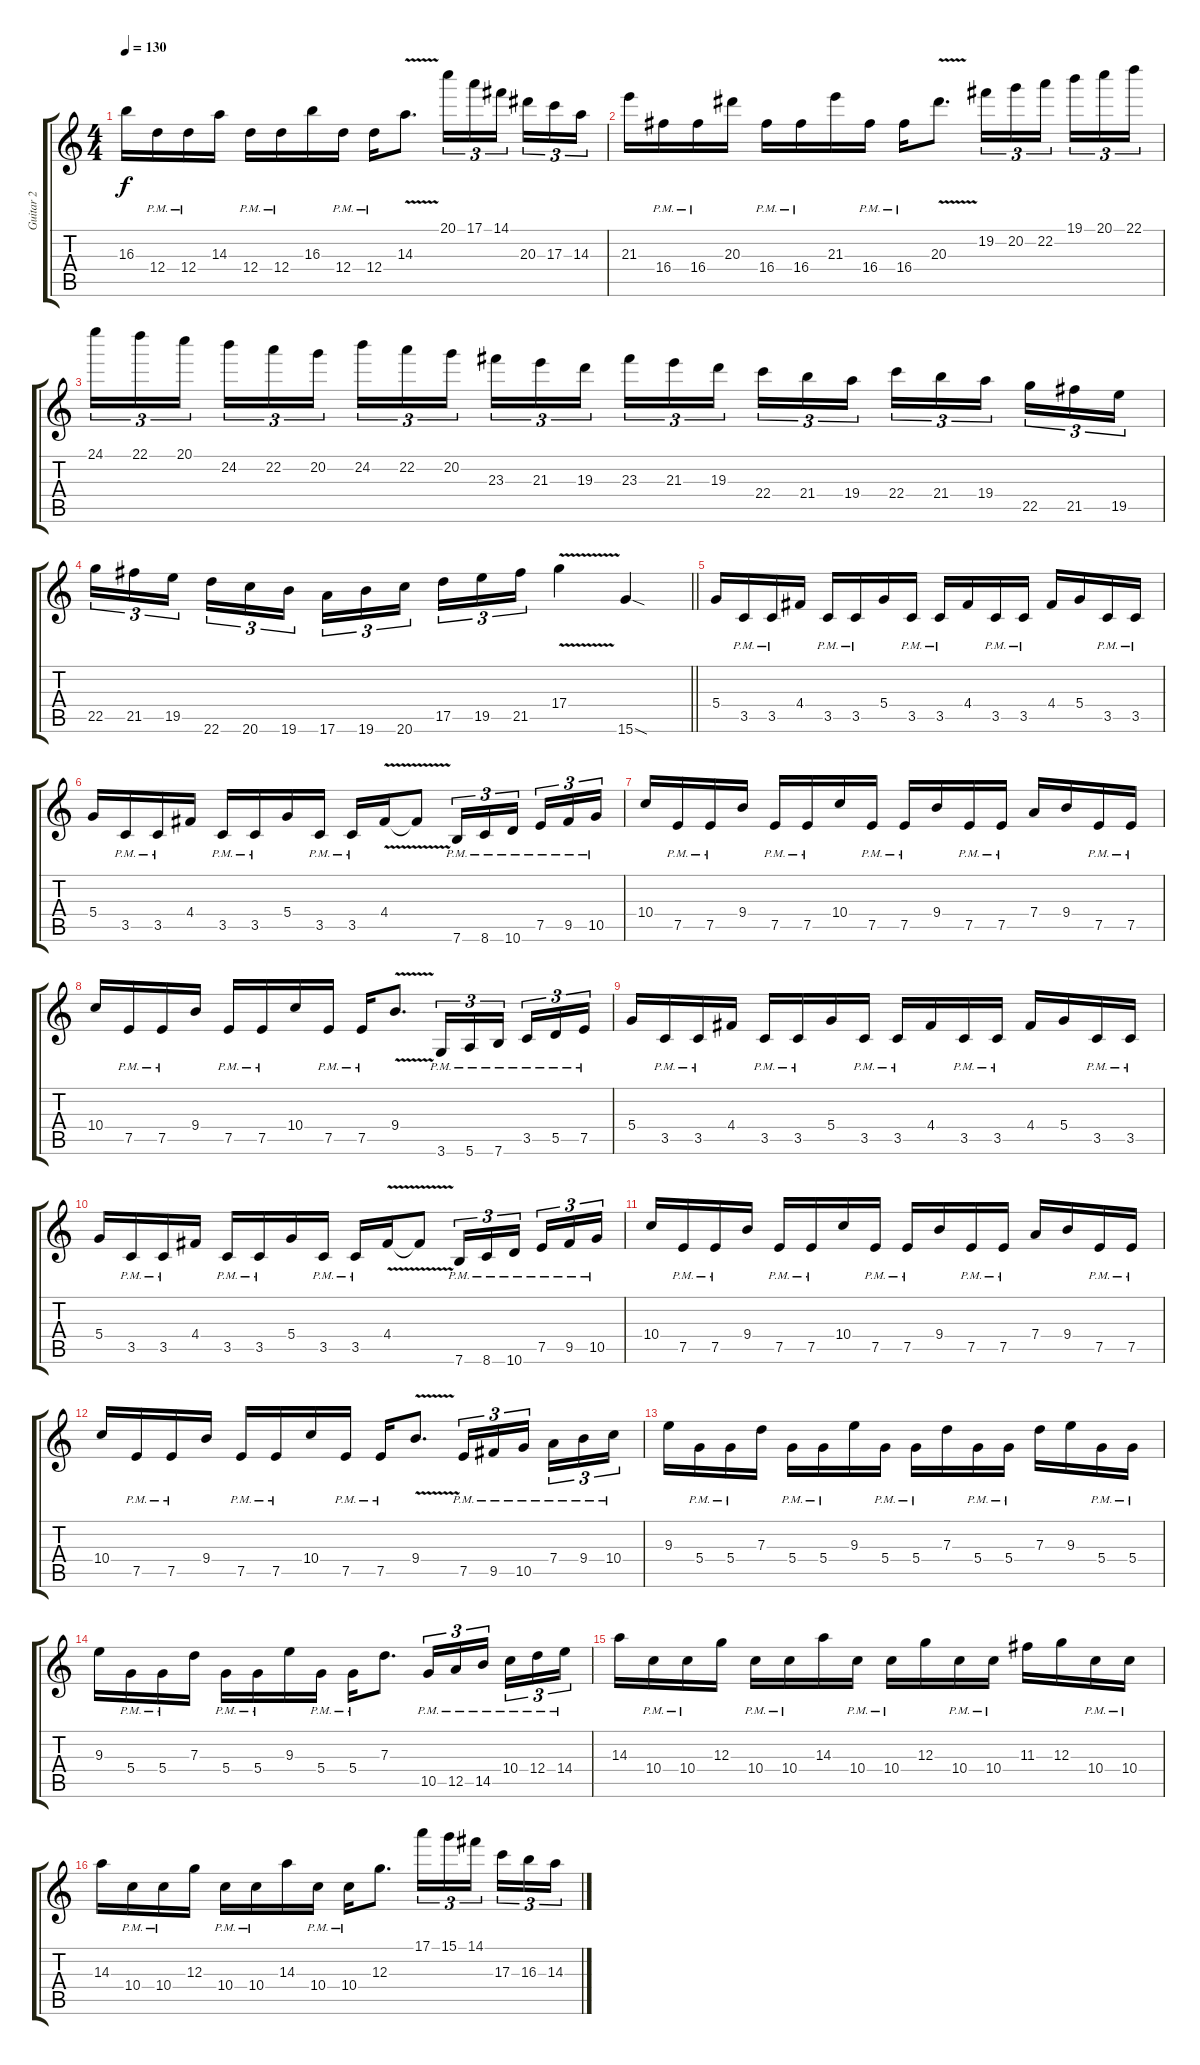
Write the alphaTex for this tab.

\track ("Guitar 2" "Guitar 2") {instrument distortionguitar}
\staff {score tabs}
\tuning (E4 B3 G3 D3 A2 E2) {hide}
\ts (4 4)
\tempo 130
\clef g2
\ks c
16.3.16{dy f} 12.4{pm}.16 12.4{pm}.16 14.3.16 12.4{pm}.16 12.4{pm}.16 16.3.16 12.4{pm}.16 12.4{pm}.16 14.3{v}.8{d} 20.1.16{tu (3 2)} 17.1.16{tu (3 2)} 14.1.16{tu (3 2) beam splitsecondary} 20.3.16{tu (3 2)} 17.3.16{tu (3 2)} 14.3.16{tu (3 2)} |
21.3.16 16.4{pm}.16 16.4{pm}.16 20.3.16 16.4{pm}.16 16.4{pm}.16 21.3.16 16.4{pm}.16 16.4{pm}.16 20.3{v}.8{d} 19.2.16{tu (3 2)} 20.2.16{tu (3 2)} 22.2.16{tu (3 2) beam splitsecondary} 19.1.16{tu (3 2)} 20.1.16{tu (3 2)} 22.1.16{tu (3 2)} |
24.1.16{tu (3 2)} 22.1.16{tu (3 2)} 20.1.16{tu (3 2) beam splitsecondary} 24.2.16{tu (3 2)} 22.2.16{tu (3 2)} 20.2.16{tu (3 2)} 24.2.16{tu (3 2)} 22.2.16{tu (3 2)} 20.2.16{tu (3 2) beam splitsecondary} 23.3.16{tu (3 2)} 21.3.16{tu (3 2)} 19.3.16{tu (3 2)} 23.3.16{tu (3 2)} 21.3.16{tu (3 2)} 19.3.16{tu (3 2) beam splitsecondary} 22.4.16{tu (3 2)} 21.4.16{tu (3 2)} 19.4.16{tu (3 2)} 22.4.16{tu (3 2)} 21.4.16{tu (3 2)} 19.4.16{tu (3 2) beam splitsecondary} 22.5.16{tu (3 2)} 21.5.16{tu (3 2)} 19.5.16{tu (3 2)} |
\barLineRight lightlight
22.5.16{tu (3 2)} 21.5.16{tu (3 2)} 19.5.16{tu (3 2) beam splitsecondary} 22.6.16{tu (3 2)} 20.6.16{tu (3 2)} 19.6.16{tu (3 2)} 17.6.16{tu (3 2)} 19.6.16{tu (3 2)} 20.6.16{tu (3 2) beam splitsecondary} 17.5.16{tu (3 2)} 19.5.16{tu (3 2)} 21.5.16{tu (3 2)} 17.4{v}.4 15.6{sod}.4 |
5.4.16 3.5{pm}.16 3.5{pm}.16 4.4.16 3.5{pm}.16 3.5{pm}.16 5.4.16 3.5{pm}.16 3.5{pm}.16 4.4.16 3.5{pm}.16 3.5{pm}.16 4.4.16 5.4.16 3.5{pm}.16 3.5{pm}.16 |
5.4.16 3.5{pm}.16 3.5{pm}.16 4.4.16 3.5{pm}.16 3.5{pm}.16 5.4.16 3.5{pm}.16 3.5{pm}.16 4.4{v}.16 4.4{t}.8 7.6{pm}.16{tu (3 2)} 8.6{pm}.16{tu (3 2)} 10.6{pm}.16{tu (3 2) beam splitsecondary} 7.5{pm}.16{tu (3 2)} 9.5{pm}.16{tu (3 2)} 10.5{pm}.16{tu (3 2)} |
10.4.16 7.5{pm}.16 7.5{pm}.16 9.4.16 7.5{pm}.16 7.5{pm}.16 10.4.16 7.5{pm}.16 7.5{pm}.16 9.4.16 7.5{pm}.16 7.5{pm}.16 7.4.16 9.4.16 7.5{pm}.16 7.5{pm}.16 |
10.4.16 7.5{pm}.16 7.5{pm}.16 9.4.16 7.5{pm}.16 7.5{pm}.16 10.4.16 7.5{pm}.16 7.5{pm}.16 9.4{v}.8{d} 3.6{pm}.16{tu (3 2)} 5.6{pm}.16{tu (3 2)} 7.6{pm}.16{tu (3 2) beam splitsecondary} 3.5{pm}.16{tu (3 2)} 5.5{pm}.16{tu (3 2)} 7.5{pm}.16{tu (3 2)} |
5.4.16 3.5{pm}.16 3.5{pm}.16 4.4.16 3.5{pm}.16 3.5{pm}.16 5.4.16 3.5{pm}.16 3.5{pm}.16 4.4.16 3.5{pm}.16 3.5{pm}.16 4.4.16 5.4.16 3.5{pm}.16 3.5{pm}.16 |
5.4.16 3.5{pm}.16 3.5{pm}.16 4.4.16 3.5{pm}.16 3.5{pm}.16 5.4.16 3.5{pm}.16 3.5{pm}.16 4.4{v}.16 4.4{t}.8 7.6{pm}.16{tu (3 2)} 8.6{pm}.16{tu (3 2)} 10.6{pm}.16{tu (3 2) beam splitsecondary} 7.5{pm}.16{tu (3 2)} 9.5{pm}.16{tu (3 2)} 10.5{pm}.16{tu (3 2)} |
10.4.16 7.5{pm}.16 7.5{pm}.16 9.4.16 7.5{pm}.16 7.5{pm}.16 10.4.16 7.5{pm}.16 7.5{pm}.16 9.4.16 7.5{pm}.16 7.5{pm}.16 7.4.16 9.4.16 7.5{pm}.16 7.5{pm}.16 |
10.4.16 7.5{pm}.16 7.5{pm}.16 9.4.16 7.5{pm}.16 7.5{pm}.16 10.4.16 7.5{pm}.16 7.5{pm}.16 9.4{v}.8{d} 7.5{pm}.16{tu (3 2)} 9.5{pm}.16{tu (3 2)} 10.5{pm}.16{tu (3 2) beam splitsecondary} 7.4{pm}.16{tu (3 2)} 9.4{pm}.16{tu (3 2)} 10.4{pm}.16{tu (3 2)} |
9.3.16 5.4{pm}.16 5.4{pm}.16 7.3.16 5.4{pm}.16 5.4{pm}.16 9.3.16 5.4{pm}.16 5.4{pm}.16 7.3.16 5.4{pm}.16 5.4{pm}.16 7.3.16 9.3.16 5.4{pm}.16 5.4{pm}.16 |
9.3.16 5.4{pm}.16 5.4{pm}.16 7.3.16 5.4{pm}.16 5.4{pm}.16 9.3.16 5.4{pm}.16 5.4{pm}.16 7.3.8{d} 10.5{pm}.16{tu (3 2)} 12.5{pm}.16{tu (3 2)} 14.5{pm}.16{tu (3 2) beam splitsecondary} 10.4{pm}.16{tu (3 2)} 12.4{pm}.16{tu (3 2)} 14.4{pm}.16{tu (3 2)} |
14.3.16 10.4{pm}.16 10.4{pm}.16 12.3.16 10.4{pm}.16 10.4{pm}.16 14.3.16 10.4{pm}.16 10.4{pm}.16 12.3.16 10.4{pm}.16 10.4{pm}.16 11.3.16 12.3.16 10.4{pm}.16 10.4{pm}.16 |
14.3.16 10.4{pm}.16 10.4{pm}.16 12.3.16 10.4{pm}.16 10.4{pm}.16 14.3.16 10.4{pm}.16 10.4{pm}.16 12.3.8{d} 17.1.16{tu (3 2)} 15.1.16{tu (3 2)} 14.1.16{tu (3 2) beam splitsecondary} 17.3.16{tu (3 2)} 16.3.16{tu (3 2)} 14.3.16{tu (3 2)}
